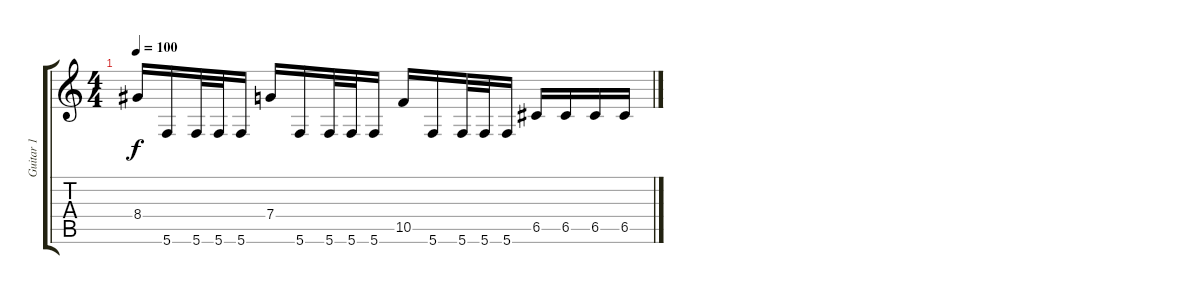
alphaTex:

\track ("Guitar 1" "Guitar 1") {instrument distortionguitar}
\staff {score tabs}
\tuning (D4 A3 F3 C3 G2 C2) {hide}
\ts (4 4)
\tempo 100
\clef g2
\ks c
8.4.16{dy f} 5.6.16 5.6.32 5.6.32 5.6.16 7.4.16 5.6.16 5.6.32 5.6.32 5.6.16 10.5.16 5.6.16 5.6.32 5.6.32 5.6.16 6.5.16 6.5.16 6.5.16 6.5.16
